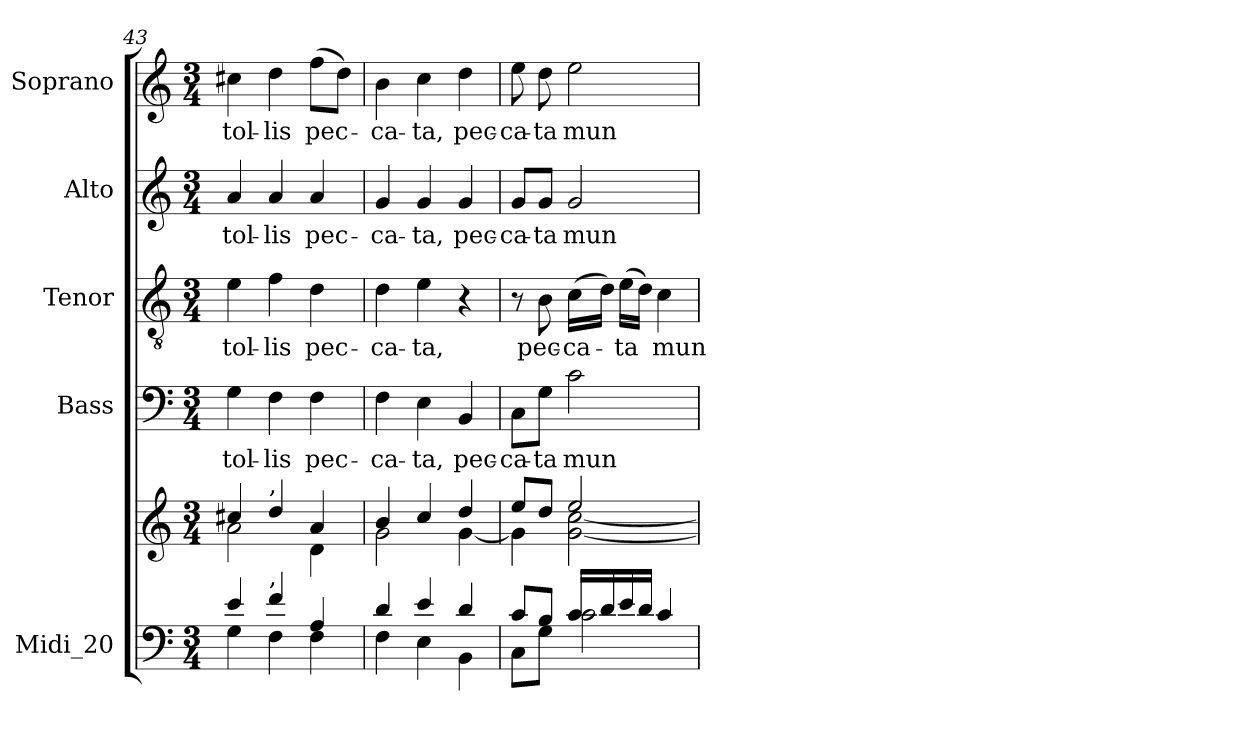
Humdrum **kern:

**kern	**kern	**kern	**text	**kern	**text	**kern	**text	**kern	**text
*part5	*part5	*part4	*part4	*part3	*part3	*part2	*part2	*part1	*part1
*staff6	*staff5	*staff4	*staff4	*staff3	*staff3	*staff2	*staff2	*staff1	*staff1
*I"Midi_20	*	*I"Bass	*	*I"Tenor	*	*I"Alto	*	*I"Soprano	*
*	*	*I'B	*	*I'T	*	*I'A	*	*I'S	*
*clefF4	*clefG2	*clefF4	*	*clefGv2	*	*clefG2	*	*clefG2	*
*k[]	*k[]	*k[]	*	*k[]	*	*k[]	*	*k[]	*
*C:	*C:	*C:	*	*C:	*	*C:	*	*C:	*
*M3/4	*M3/4	*M3/4	*	*M3/4	*	*M3/4	*	*M3/4	*
=43	=43	=43	=43	=43	=43	=43	=43	=43	=43
*^	*^	*	*	*	*	*	*	*	*
!	!	!	!	!	!LO:LY:b	!	!LO:LY:b	!	!LO:LY:b	!	!LO:LY:b
4e/	4G\	4cc#X/	2a\	4G	tol-	4e	tol-	4a	tol-	4cc#X	tol-
!	!	!LO:TX:a:t=,	!	!	!	!	!	!	!	!	!
!LO:TX:a:t=,	!	!	!	!	!	!	!	!	!	!	!
!	!	!	!	!	!LO:LY:b	!	!LO:LY:b	!	!LO:LY:b	!	!LO:LY:b
4f/	4F\	4dd/	.	4F	-lis	4f	-lis	4a	-lis	4dd	-lis
!	!	!	!	!	!LO:LY:b	!	!LO:LY:b	!	!LO:LY:b	!	!LO:LY:b
4A/	4F\	4a/	4d\	4F	pec-	4d	pec-	4a	pec-	(>8ffL	pec-
.	.	.	.	.	.	.	.	.	.	8ddJ)	.
=44	=44	=44	=44	=44	=44	=44	=44	=44	=44	=44	=44
!	!	!	!	!	!LO:LY:b	!	!LO:LY:b	!	!LO:LY:b	!	!LO:LY:b
4d/	4F\	4b/	2g\	4F	-ca-	4d	-ca-	4g	-ca-	4b	ca-
!	!	!	!	!	!LO:LY:b	!	!LO:LY:b	!	!LO:LY:b	!	!LO:LY:b
4e/	4E\	4cc/	.	4E	-ta,	4e	-ta,	4g	-ta,	4cc	-ta,
!	!	!	!	!	!LO:LY:b	!	!	!	!LO:LY:b	!	!LO:LY:b
4d/	4BB\	4dd/	[4g\	4BB	pec-	4r	.	4g	pec-	4dd	pec-
=45	=45	=45	=45	=45	=45	=45	=45	=45	=45	=45	=45
!	!	!	!	!	!LO:LY:b	!	!	!	!LO:LY:b	!	!LO:LY:b
8c/L	8C\L	8ee/L	4g\]	8C\L	-ca-	8r	.	8g/L	-ca-	8ee	-ca-
!	!	!	!	!	!LO:LY:b	!	!LO:LY:b	!	!LO:LY:b	!	!LO:LY:b
8B/J	8G\J	8dd/J	.	8G\J	-ta	8B	pec-	8g/J	-ta	8dd	-ta
!	!	!	!	!	!LO:LY:b	!	!LO:LY:b	!	!LO:LY:b	!	!LO:LY:b
16c/LL	2c\	2ee/	[2g\ [2cc\	2c	mun-	(>16cLL	-ca-	2g	mun-	2ee	mun-
16d/	.	.	.	.	.	16dJJ)	.	.	.	.	.
!	!	!	!	!	!	!	!LO:LY:b	!	!	!	!
16e/	.	.	.	.	.	(>16eLL	ta	.	.	.	.
16d/JJ	.	.	.	.	.	16dJJ)	.	.	.	.	.
!	!	!	!	!	!	!	!LO:LY:b	!	!	!	!
4c/	.	.	.	.	.	4c	mun-	.	.	.	.
*v	*v	*	*	*	*	*	*	*	*	*	*
*	*v	*v	*	*	*	*	*	*	*	*
=	=	=	=	=	=	=	=	=	=
*-	*-	*-	*-	*-	*-	*-	*-	*-	*-
